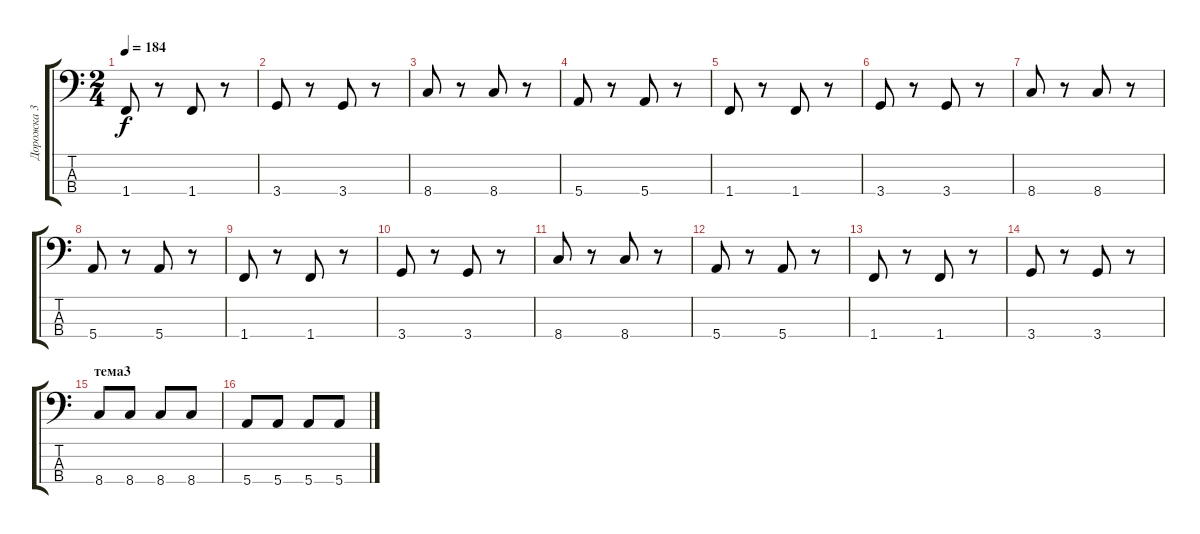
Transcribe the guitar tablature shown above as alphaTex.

\track ("Дорожка 3" "Дорожка 3") {instrument electricbasspick}
\staff {score tabs}
\tuning (G2 D2 A1 E1) {hide}
\ts (2 4)
\tempo 184
\clef f4
\ks c
1.4.8{dy f} r.8 1.4.8 r.8 |
3.4.8 r.8 3.4.8 r.8 |
8.4.8 r.8 8.4.8 r.8 |
5.4.8 r.8 5.4.8 r.8 |
1.4.8 r.8 1.4.8 r.8 |
3.4.8 r.8 3.4.8 r.8 |
8.4.8 r.8 8.4.8 r.8 |
5.4.8 r.8 5.4.8 r.8 |
1.4.8 r.8 1.4.8 r.8 |
3.4.8 r.8 3.4.8 r.8 |
8.4.8 r.8 8.4.8 r.8 |
5.4.8 r.8 5.4.8 r.8 |
1.4.8 r.8 1.4.8 r.8 |
3.4.8 r.8 3.4.8 r.8 |
\section ("" "тема3")
8.4.8 8.4.8 8.4.8 8.4.8 |
5.4.8 5.4.8 5.4.8 5.4.8
